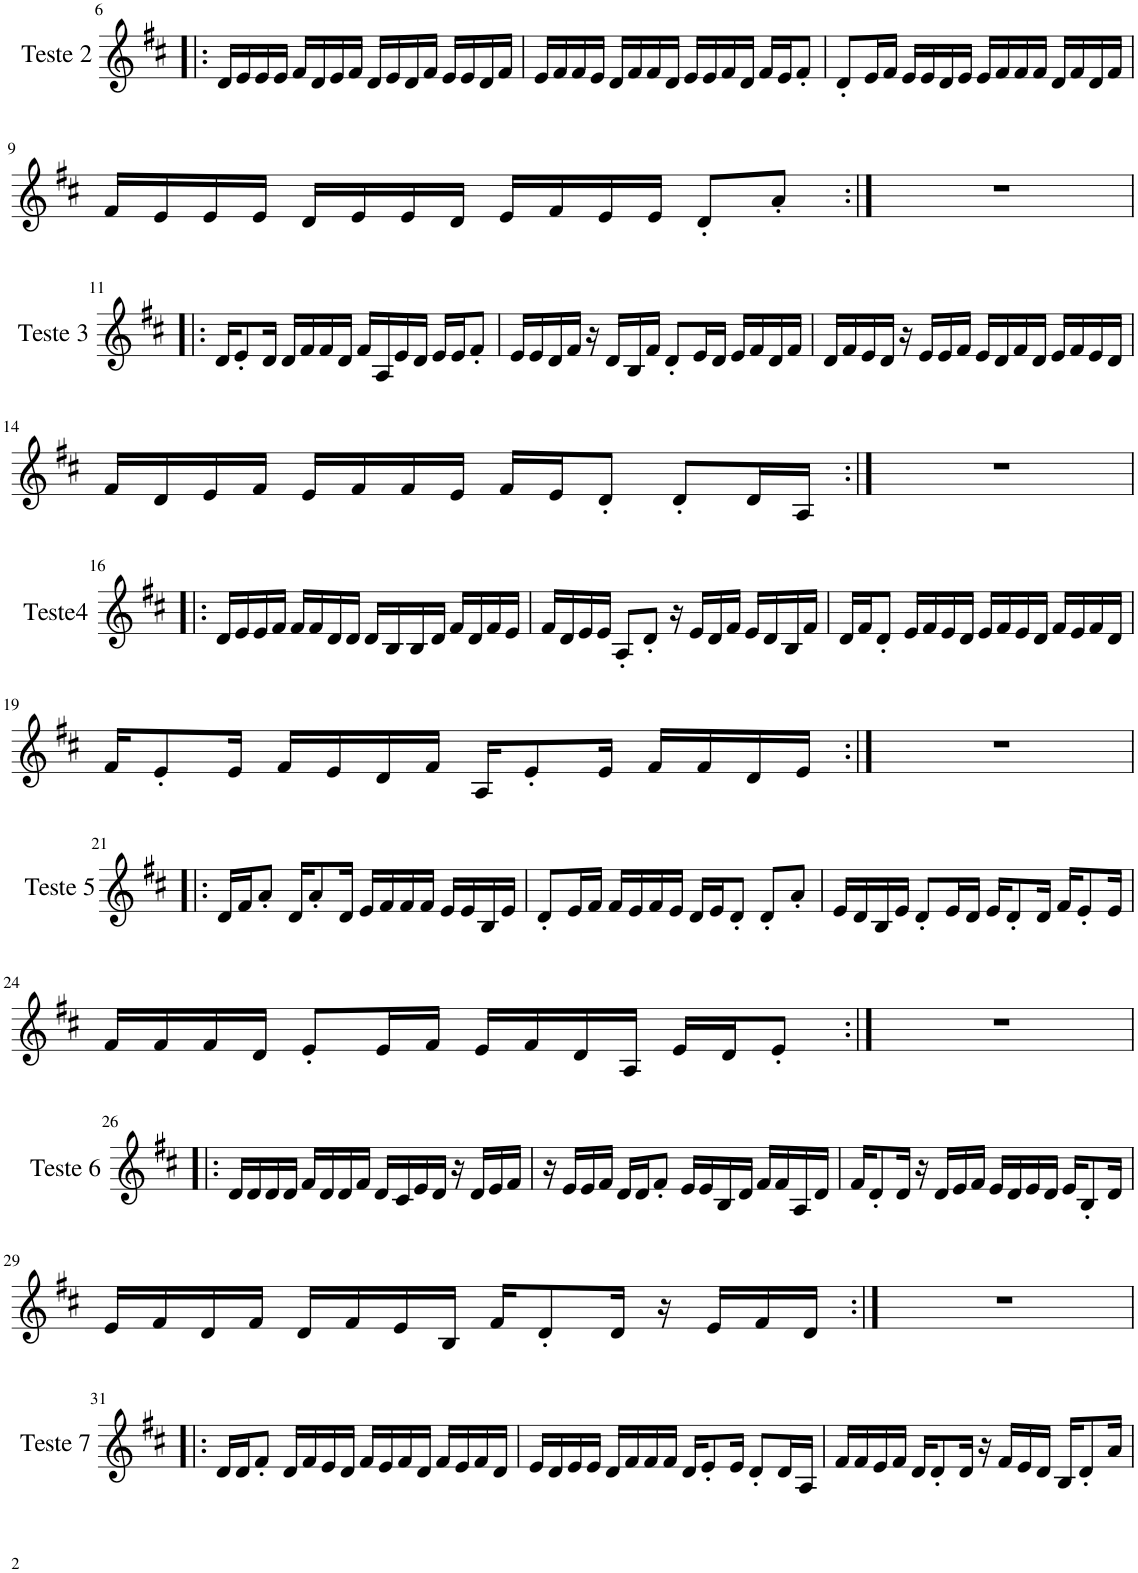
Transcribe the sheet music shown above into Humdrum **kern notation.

**kern
*part1
*staff1
*I"Piano
*I'Pno.
!!LO:PB:g=z
*clefG2
*k[f#c#]
*M4/4
=6!|:
16d/LL
16e/
16e/
16e/JJ
16f#/LL
16d/
16e/
16f#/JJ
16d/LL
16e/
16d/
16f#/JJ
16e/LL
16e/
16d/
16f#/JJ
=7
16e/LL
16f#/
16f#/
16e/JJ
16d/LL
16f#/
16f#/
16d/JJ
16e/LL
16e/
16f#/
16d/JJ
16f#/LL
16e/J
8f#'/J
=8
8d'/L
16e/L
16f#/JJ
16e/LL
16e/
16d/
16e/JJ
16e/LL
16f#/
16f#/
16f#/JJ
16d/LL
16f#/
16d/
16f#/JJ
!!LO:LB:g=z
=9
16f#/LL
16e/
16e/
16e/JJ
16d/LL
16e/
16e/
16d/JJ
16e/LL
16f#/
16e/
16e/JJ
8d'/L
8a'/J
=10:|!
1r
!!LO:LB:g=z
=11!|:
16d/KL
8e'/
16d/Jk
16d/LL
16f#/
16f#/
16d/JJ
16f#/LL
16A/
16e/
16d/JJ
16e/LL
16e/J
8f#'/J
=12
16e/LL
16e/
16d/
16f#/JJ
16r
16d/LL
16B/
16f#/JJ
8d'/L
16e/L
16d/JJ
16e/LL
16f#/
16d/
16f#/JJ
=13
16d/LL
16f#/
16e/
16d/JJ
16r
16e/LL
16e/
16f#/JJ
16e/LL
16d/
16f#/
16d/JJ
16e/LL
16f#/
16e/
16d/JJ
!!LO:LB:g=z
=14
16f#/LL
16d/
16e/
16f#/JJ
16e/LL
16f#/
16f#/
16e/JJ
16f#/LL
16e/J
8d'/J
8d'/L
16d/L
16A/JJ
=15:|!
1r
!!LO:LB:g=z
=16!|:
16d/LL
16e/
16e/
16f#/JJ
16f#/LL
16f#/
16d/
16d/JJ
16d/LL
16B/
16B/
16d/JJ
16f#/LL
16d/
16f#/
16e/JJ
=17
16f#/LL
16d/
16e/
16e/JJ
8A'/L
8d'/J
16r
16e/LL
16d/
16f#/JJ
16e/LL
16d/
16B/
16f#/JJ
=18
16d/LL
16f#/J
8d'/J
16e/LL
16f#/
16e/
16d/JJ
16e/LL
16f#/
16e/
16d/JJ
16f#/LL
16e/
16f#/
16d/JJ
!!LO:LB:g=z
=19
16f#/KL
8e'/
16e/Jk
16f#/LL
16e/
16d/
16f#/JJ
16A/KL
8e'/
16e/Jk
16f#/LL
16f#/
16d/
16e/JJ
=20:|!
1r
!!LO:LB:g=z
=21!|:
16d/LL
16f#/J
8a'/J
16d/KL
8a'/
16d/Jk
16e/LL
16f#/
16f#/
16f#/JJ
16e/LL
16e/
16B/
16e/JJ
=22
8d'/L
16e/L
16f#/JJ
16f#/LL
16e/
16f#/
16e/JJ
16d/LL
16e/J
8d'/J
8d'/L
8a'/J
=23
16e/LL
16d/
16B/
16e/JJ
8d'/L
16e/L
16d/JJ
16e/KL
8d'/
16d/Jk
16f#/KL
8e'/
16e/Jk
!!LO:LB:g=z
=24
16f#/LL
16f#/
16f#/
16d/JJ
8e'/L
16e/L
16f#/JJ
16e/LL
16f#/
16d/
16A/JJ
16e/LL
16d/J
8e'/J
=25:|!
1r
!!LO:LB:g=z
=26!|:
16d/LL
16d/
16d/
16d/JJ
16f#/LL
16d/
16d/
16f#/JJ
16d/LL
16c#/
16e/
16d/JJ
16r
16d/LL
16e/
16f#/JJ
=27
16r
16e/LL
16e/
16f#/JJ
16d/LL
16d/J
8f#'/J
16e/LL
16e/
16B/
16d/JJ
16f#/LL
16f#/
16A/
16d/JJ
=28
16f#/KL
8d'/
16d/Jk
16r
16d/LL
16e/
16f#/JJ
16e/LL
16d/
16e/
16d/JJ
16e/KL
8B'/
16d/Jk
!!LO:LB:g=z
=29
16e/LL
16f#/
16d/
16f#/JJ
16d/LL
16f#/
16e/
16B/JJ
16f#/KL
8d'/
16d/Jk
16r
16e/LL
16f#/
16d/JJ
=30:|!
1r
!!LO:LB:g=z
=31!|:
16d/LL
16d/J
8f#'/J
16d/LL
16f#/
16e/
16d/JJ
16f#/LL
16e/
16f#/
16d/JJ
16f#/LL
16e/
16f#/
16d/JJ
=32
16e/LL
16d/
16e/
16e/JJ
16d/LL
16f#/
16f#/
16f#/JJ
16d/KL
8e'/
16e/Jk
8d'/L
16d/L
16A/JJ
=33
16f#/LL
16f#/
16e/
16f#/JJ
16d/KL
8d'/
16d/Jk
16r
16f#/LL
16e/
16d/JJ
16B/KL
8d'/
16a/Jk
=
*-
